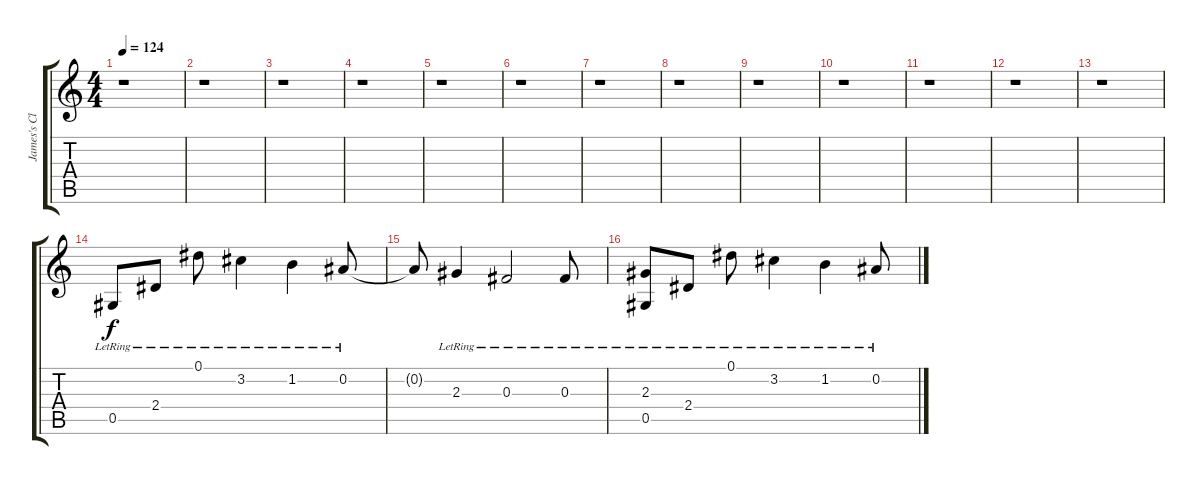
\track ("James's Clean" "James's Cl") {instrument electricguitarclean}
\staff {score tabs}
\tuning (Eb4 Bb3 Gb3 Db3 Ab2 Eb2) {hide}
\ts (4 4)
\tempo 124
\clef g2
\ks c
r.1{dy f} |
r.1 |
r.1 |
r.1 |
r.1 |
r.1 |
r.1 |
r.1 |
r.1 |
r.1 |
r.1 |
r.1 |
r.1 |
0.5{lr}.8 2.4{lr}.8 0.1{lr}.8 3.2{lr}.4 1.2{lr}.4 0.2{lr}.8 |
0.2{t}.8 2.3{lr}.4 0.3{lr}.2 0.3{lr}.8 |
(2.3{lr} 0.5{lr}).8 2.4{lr}.8 0.1{lr}.8 3.2{lr}.4 1.2{lr}.4 0.2{lr}.8
